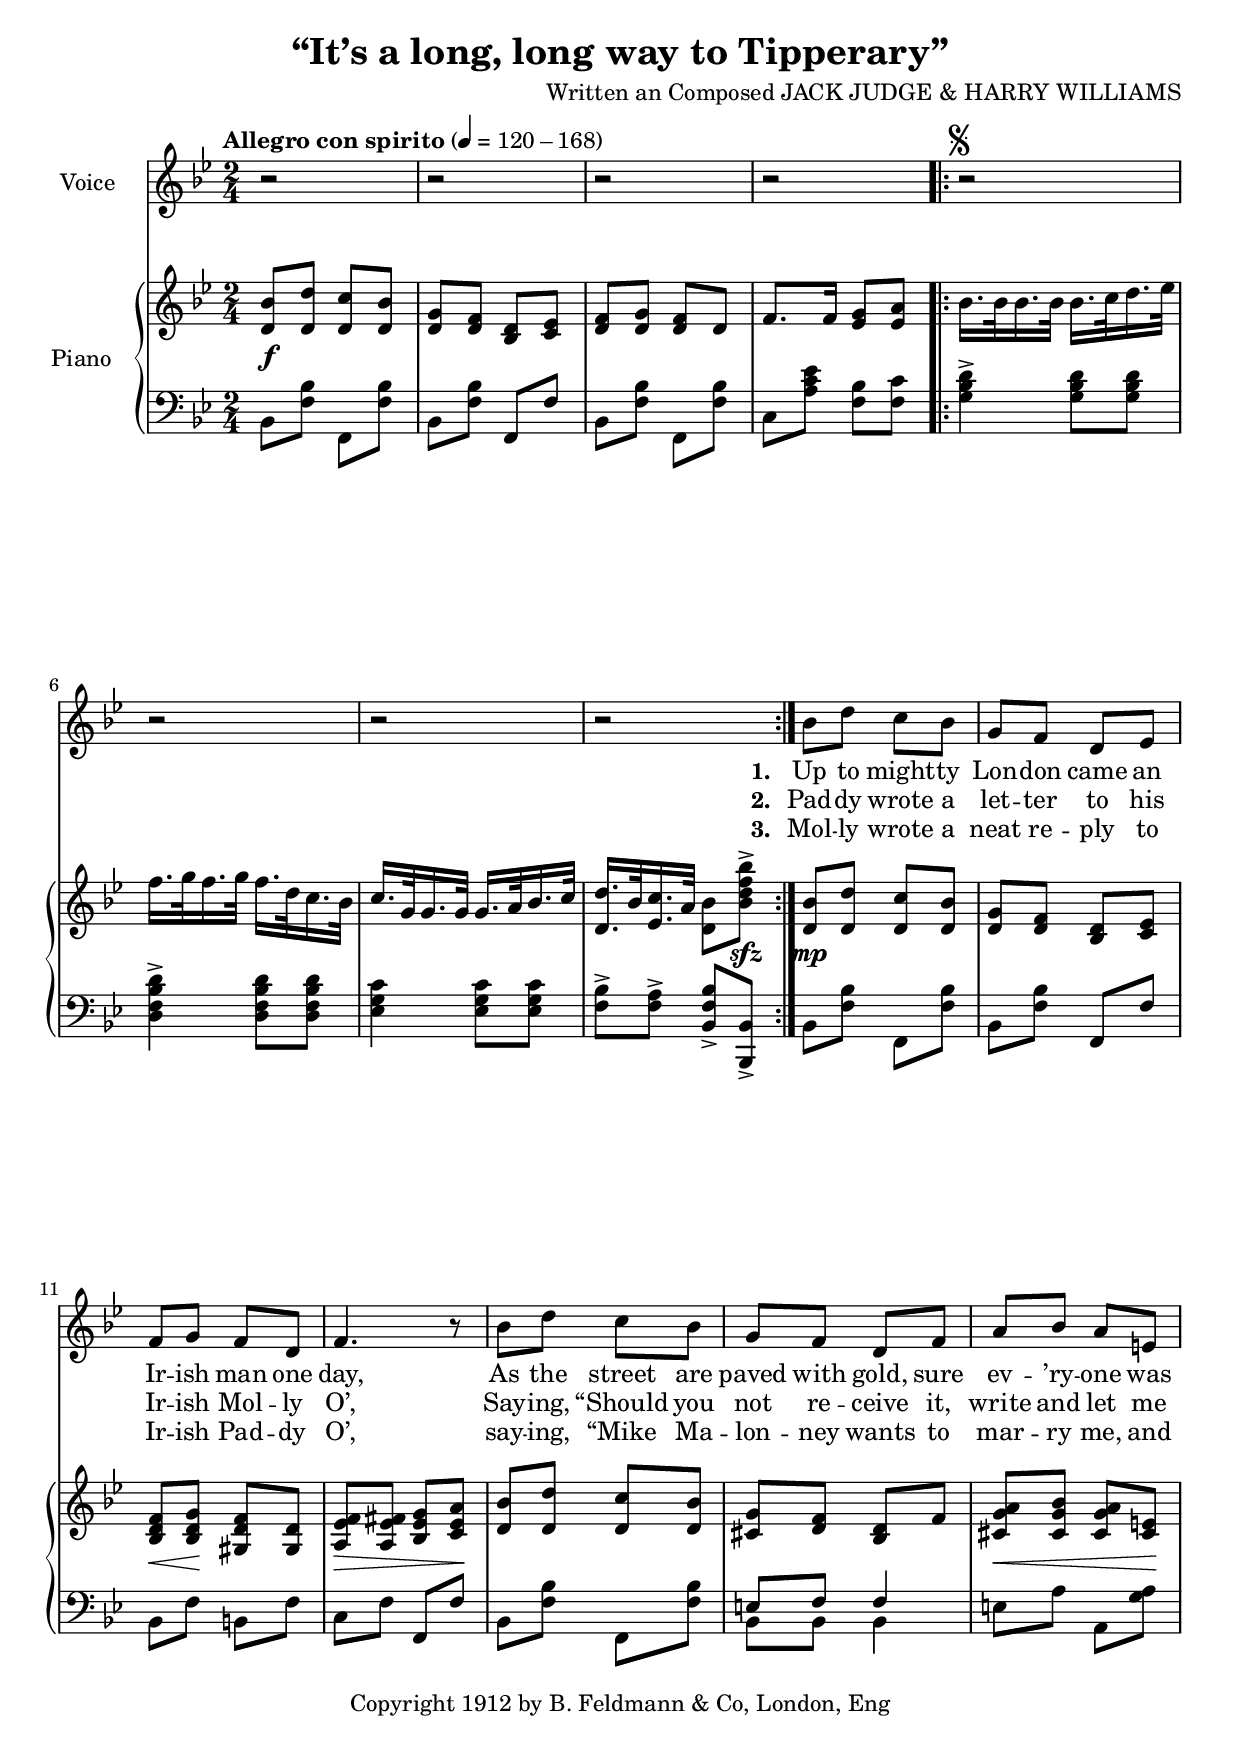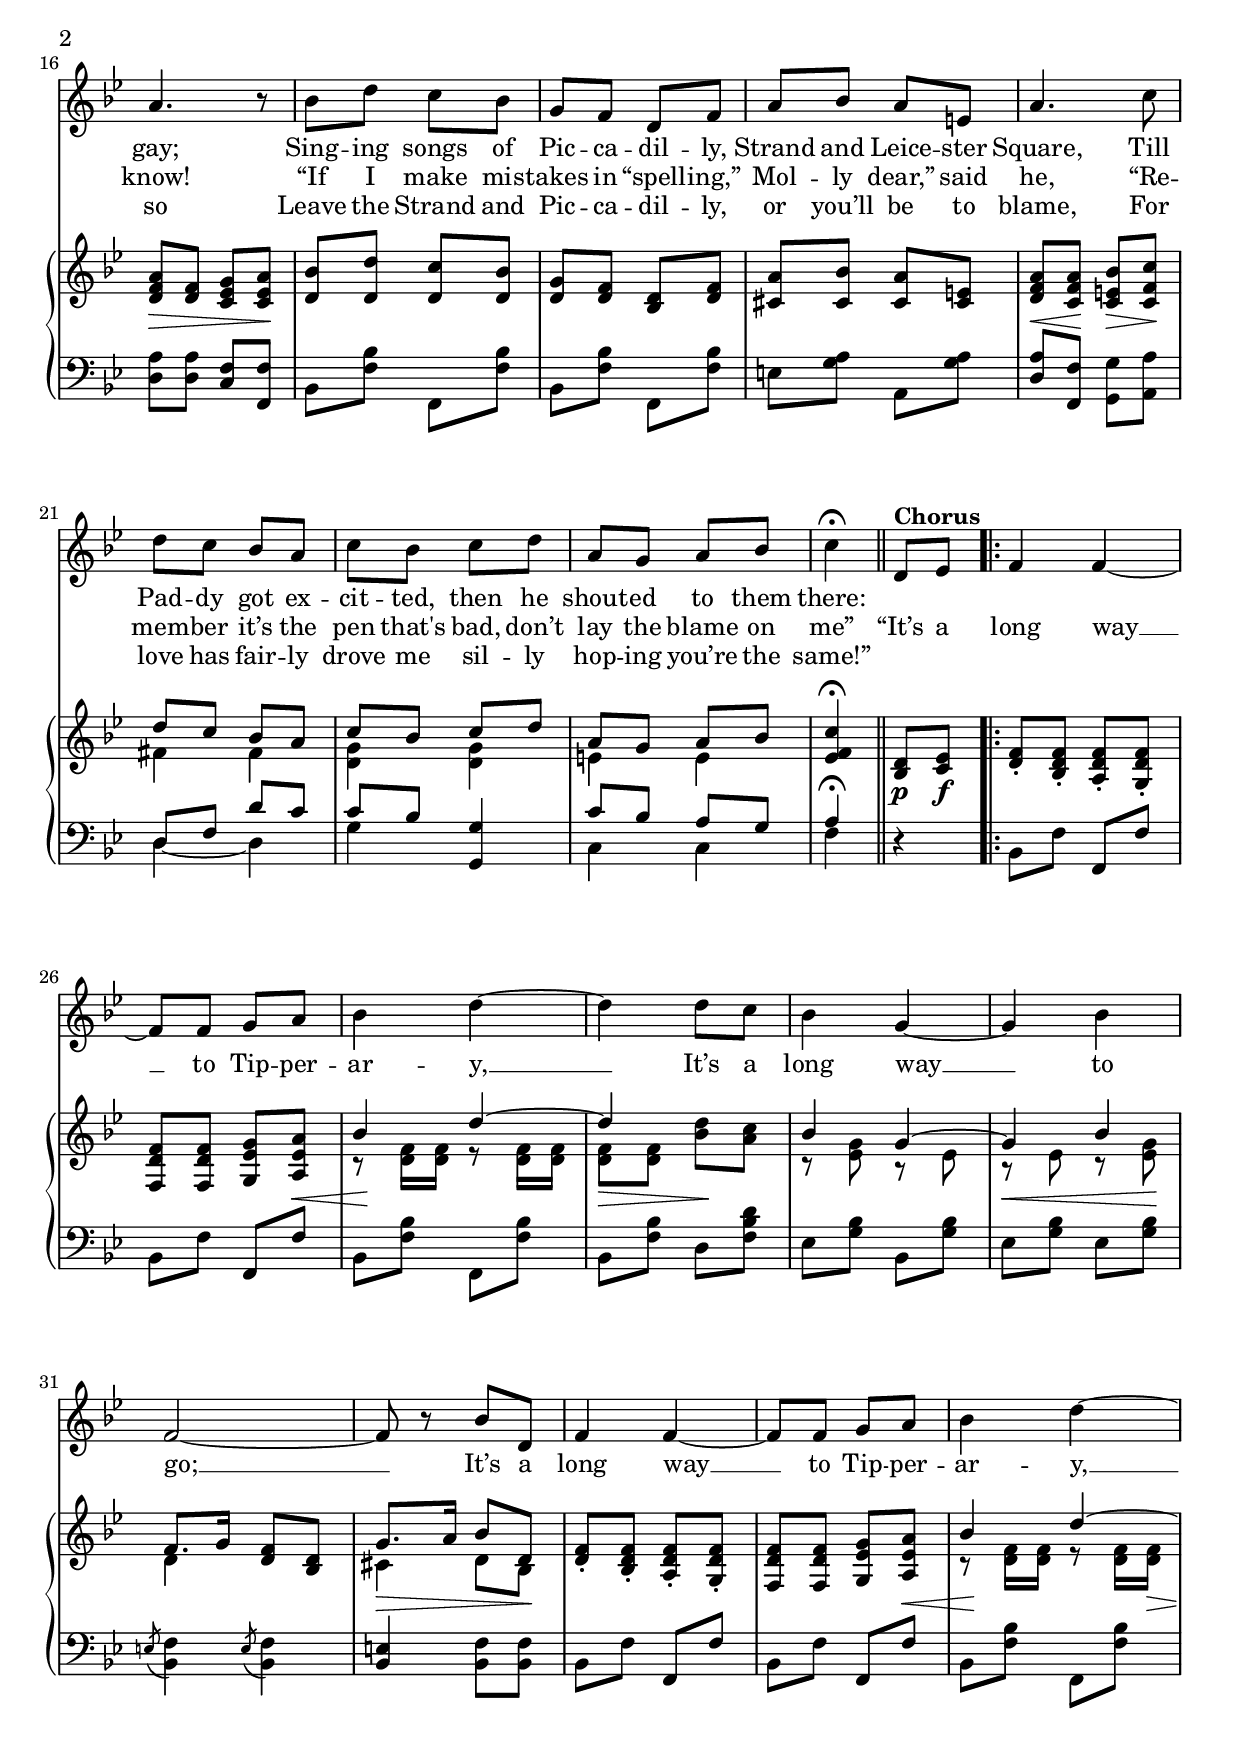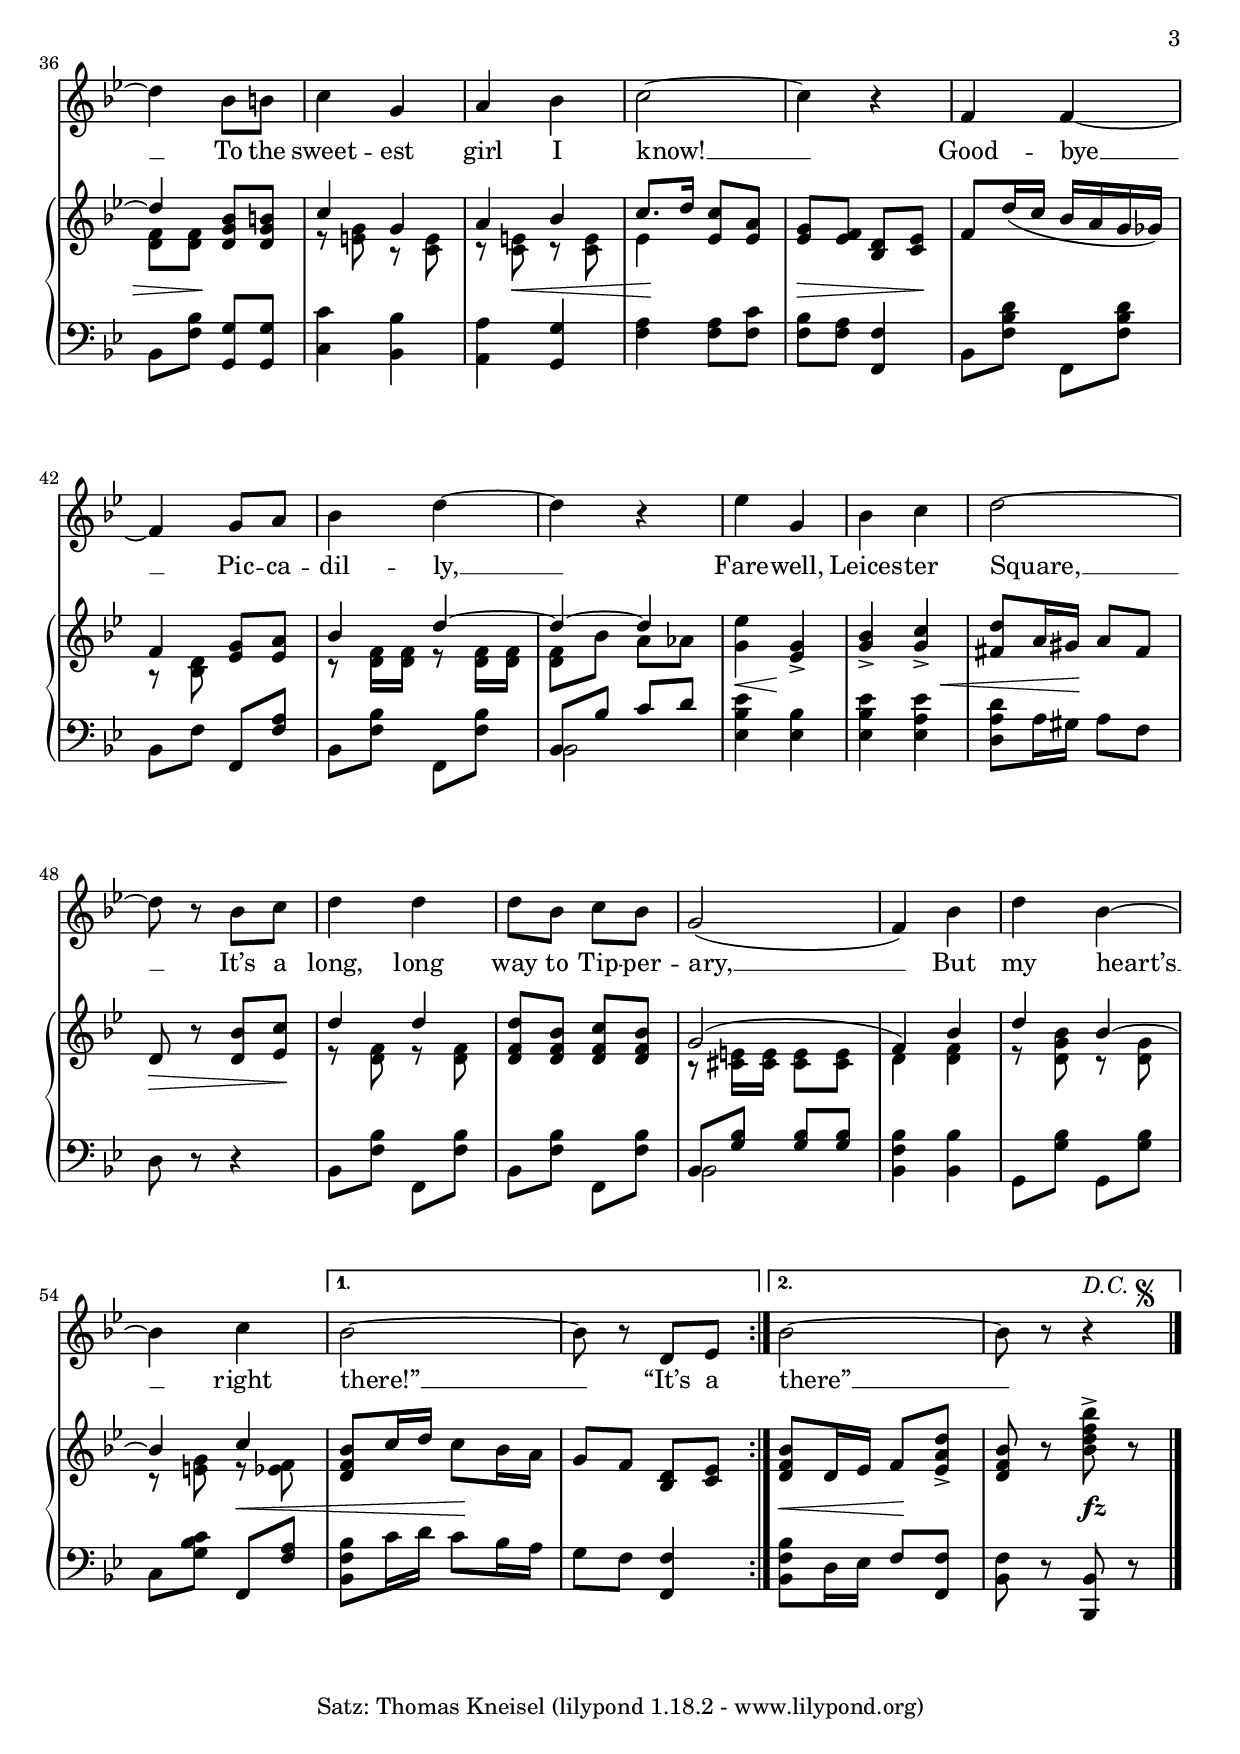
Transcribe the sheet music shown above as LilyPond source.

\version "2.18.2"

\header {
  % The following fields are centered
  %dedication = "Dedication"
  title = "“It’s a long, long way to Tipperary”"
  % subtitle = "subtitle"
  %subsubtitle = "Subsubtitle"

  % The following fields are evenly spread on one line
  % the field "instrument" also appears on following pages
  %instrument = \markup \with-color #green "Instrument"
  % poet = "poet"
  composer = "Written an Composed JACK JUDGE & HARRY WILLIAMS"

  % The following fields are placed at opposite ends of the same line
  % meter = "Meter"
  % arranger = "arranger"
  % The following fields are centered at the bottom
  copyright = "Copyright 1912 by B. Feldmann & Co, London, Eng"
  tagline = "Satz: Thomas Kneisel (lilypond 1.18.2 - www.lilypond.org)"
}

\paper {
  #(set-paper-size "a4" 'portait)
}


singerMelody = \new Voice = "melody"
\relative c'' {
  \clef "treble" \key bes \major \time 2/4
  r2 |
  r2 |
  r2 |
  r2 |
  \repeat volta 2 {
    r2^\markup { \musicglyph #"scripts.segno" } |
    r2 |
    r2 |
    r2 |
  }

  bes8 d c bes |
  g8 f d es |
  f8 g f d |
  f4. r8 |
  bes8 d c bes |
  g8 f d f |
  a8 bes a e |
  a4. r8 |
  bes8 d c bes |
  g8 f d f |
  a8 bes a e |
  a4. c8|
  d8 c bes a |
  c8 bes c d |
  a8 g a bes |
  c4\fermata \bar "||"  d,8^\markup { \bold Chorus } es |

  \repeat volta 2 {
    f4 f~ |
    f8 f g a |
    bes 4 d~ |
    d4 d8 c |
    bes4 g~ |
    g4  bes |
    f2~ |
    f8 r bes d, |
    f4 f~ |
    f8 f g a |
    bes4 d~ |
    d4 bes8 b |
    c4 g |
    a4 bes |
    c2~ |
    c4 r |
    f,4 f~ |
    f4 g8 a |
    bes4 d~ |
    d4 r |
    es4 g, |
    bes4 c |
    d2~ |
    d8 r bes c |
    d4 d |
    d8 bes c bes |
    g2( |
    f4) bes |
    d4 bes~ |
    bes4 c |
  }
  \alternative {
    {
      bes2~ |
      bes8 r d, es |
    }
    {
      bes'2~ |
      bes8 r r4^\markup { \italic D.C. \small \musicglyph #"scripts.segno" } |
      \bar "|."
    }
  }
}

pianoUpper = \new Voice \relative c' {
  \clef "treble" \key bes \major \time 2/4
  <d bes'>8 <d d'> < d c'> <d bes'> |
  <d g>8 <d f> <bes d> <c es> |
  <d f>8 <d g> <d f> d |
  f8. f16 <es g>8 <es a> |

  \repeat volta 2 {
    bes'16. bes 32 bes 16. bes 32 bes16. c32 d16. es32 |
    f16. g32 f16. g32 f16. d32 c16. bes32 |
    c16. g32 g16. g32 g16. a32 bes16. c32 |
    <d, d'>16. bes'32 <es, c'>16. a32 <d, bes'>8 <bes' d f bes>-> |
  }

  <d, bes'>8 <d d'> <d c'> <d bes'> |
  <d g>8 <d f> <bes d> <c es> |
  <bes d f>8 <bes d g> <gis d' f> <gis d'> |
  <a es' f>8 <a es' fis> <bes es g> <c es a> |
  <d bes'>8 <d d'> <d c'> <d bes'> |
  <cis g'>8 <d f> <bes d> f' |
  <cis g' a>8 <cis g' bes> <cis g' a> <cis e> |
  <d f a>8 <d f> <c es g> <c es a> |
  <d bes'>8 <d d'> <d c'> <d bes'> |
  <d g>8 <d f> <bes d> <d f> |
  <cis a'>8 <cis bes'> <cis a'> <cis e> |
  <d f a>8 <c f a> <c e bes'> <c f c'> |
  << { d'8 c bes a } \\ { fis4 fis } >> |
  << { c'8 bes c d } \\ { <d, g>4 <d g> } >> |
  << { a'8 g a bes } \\ { e,4 e } >> |
  <es f c'>4\fermata \bar "||"  <bes d>8 <c es> |

  \repeat volta 2 {
    <d f>8-. <bes d f>-. <a d f>-. <g d' f>-. |
    <f d' f>8 <f d' f> <g es' g > <a es' a> |
    << { bes'4 d~ d s } \\ { r8 <d, f>16 <d f> r8 <d f>16 <d f> <d f>8 <d f> <bes' d> <a c> } >> |
    << { bes4 g~ g bes } \\ { r8 <es, g> r es r es r <es g> } >> |
    << { f8. g16  <d f>8 <bes d> } \\ { d4 s } >> |
    << { g8. a16  bes8 d, } \\ { cis4 d8 bes } >> |
    <d f>8-. <bes d f>-. <a d f>-. <g d' f>-. |
    <f d' f>8 <f d' f> <g es' g> <a es' a> |
    << { bes'4 d~ d } \\ { r8 <d, f>16 <d f> r8 <d f>16 <d f> <d f>8 <d f>  } >> < d g bes>8 <d g b> |
    << { c'4 g } \\ { r8 <e g> r <c e> } >> |
    << { a'4 bes } \\ { r8 <c, e> r <c e> } >> |
    << { c'8. d16 } \\ { es,4 } >> <es c'>8 <es a> |
    <es g>8 <es f> <bes d> <c es> |
    f8 d'16( c bes a g ges) |
    << { f4 } \\ { r8 <bes, d> } >> <es g> <es a> |
    << { bes'4 d~ d~ d } \\ { r8 <d, f>16 <d f> r8 <d f>16 <d f> <d f>8 bes' a as } >> |
    <g es'>4 <es g>-> |
    <g bes>4-> <g c>-> |
    <fis d'>8 a16 gis a8 fis |
    d8 r <d bes'> <es c'> |
    << { d'4 d } \\ { r8 <d, f> r <d f> } >> |
    <d f d'>8 <d f bes> <d f c'> <d f bes> |
    << { g2( f4) bes } \\ { r8 <cis, e>16 <cis e> <cis e>8 <cis e> d4 <d f> } >> |
    << { d'4 bes~ bes c } \\ { r8 <d, g bes> r <d g> r <e g> r <es f> } >> |
  }
  \alternative {
    {
      < d f bes>8 c'16 d c8 bes16 a |
      g8 f <bes, d> <c es> |
    }
    {
      <d f bes>8 d16 es f8 <es a d>-> |
      <d f bes>8 r <bes' d f bes>-> r |
      \bar "|."
    }
  }
}

pianoLower = \new Voice \relative c' {
  \clef "bass" \key bes \major \time 2/4
  bes,8 <f' bes> f, <f' bes> |
  bes,8 <f' bes> f, f' |
  bes,8 <f' bes> f, <f' bes> |
  c8 <a' c es> <f bes> <f c'> |

  \repeat volta 2 {
    <g bes d>4-> <g bes d>8<g bes d> |
    <d f bes d>4-> <d f bes d>8 <d f bes d> |
    <es g c>4 <es g c>8 <es g c> |
    <f bes>8-> <f a>-> <bes, f' bes>-> <bes, bes'>-> |
  }

  bes'8 <f' bes> f, <f' bes> |
  bes,8 <f' bes> f, f' |
  bes,8 f' b, f' |
  c8 f f, f' |
  bes,8 <f' bes> f, <f' bes> |
  << { e8 f f4 } \\ { bes,8 bes bes4 } >> |
  e8 a a, <g' a> |
  <d a'>8 <d a'> <c f> <f, f'> |
  bes8 <f' bes> f, <f' bes> |
  bes,8 <f' bes> f, <f' bes> |
  e8 <g a> a, <g'a> |
  <d a'>8 <f, f'> <g g'> <a a'> |
  << { d8 f d' c } \\ { d,4~ d } >> |
  << { c'8 bes <g, g'>4 } \\ { g'4 s } >> |
  << { c8 bes a g } \\ { c,4 c } >> |
  << { a'4\fermata } \\ { f4 } >> \bar "||"  r4 |

  \repeat volta 2 {
    bes,8 f' f, f' |
    bes,8 f' f, f' |
    bes,8 <f' bes> f, <f' bes> |
    bes,8 <f' bes> d <f bes d> |
    es8 <g bes> bes, <g' bes> |
    es8 <g bes> es <g bes> |
    \acciaccatura e8 <bes f'>4 \acciaccatura e8 <bes f'>4 |
    <bes e >4 <bes f'>8 <bes f'> |
    bes8 f' f, f' |
    bes,8 f' f, f' |
    bes,8 <f' bes> f, <f' bes> |
    bes,8 <f' bes> <g, g'> <g g'> |
    <c c'>4 <bes bes'> |
    <a a'> <g g'> |
    <f' a>4 <f a>8 <f c'> |
    <f bes>8 <f a> <f, f'>4 |
    bes8 <f' bes d> f, <f' bes d> |
    bes,8 f' f, <f' a> |
    bes,8 <f' bes> f, <f' bes> |
    << { bes, bes' c d } \\ { bes,2 } >> |
    <es bes' es>4 <es bes'> |
    <es bes' es>4 <es a es'> |
    <d a' d>8 a'16 gis a8 f |
    d8 r r4 |
    bes8 <f' bes> f, <f' bes> |
    bes,8 <f' bes> f, <f' bes> |
    << { bes,8 <g' bes> <g bes> <g bes> } \\ { bes,2 } >> |
    <bes f' bes>4 <bes bes'> |
    g8 <g' bes> g, <g' bes> |
    c,8 <g' bes c> f, <f' a> |
  }
  \alternative {
    {
      <bes, f' bes>8 c'16 d c8 bes16 a |
      g8 f <f, f'>4 |
    }
    {
      <bes f' bes>8 d16 es f8 <f, f'> |
      <bes f'>8 r <bes, bes'> r |
      \bar "|."
    }
  }
}

pianoDynamics = \new Dynamics {
  s8\f s s4 |
  s2 |
  s2 |
  s2 |
  \repeat volta 2 {
    s2 |
    s2 |
    s2 |
    s4 s8 s8\sfz |
  }
  s8\mp s s4 |
  s2 |
  s8\< s8\! s4 |
  s8\> s s s\! |
  s2 |
  s2 |
  s8\< s s s\!
  s8\> s s s\! |
  s2 |
  s2 |
  s2 |
  s8\< s\! s\> s\! |
  s2 |
  s2 |
  s2 |
  s4 s8\p s\f |

  \repeat volta 2 {
    s2 |
    s4 s8 \override Hairpin.to-barline = ##f s8\< |
    s8\! \override Hairpin.to-barline = ##t s s4 |
    s8\> s s\! s |
    s2 |
    s8\< s s s\! |
    s2 |
    s8\> s s s\! |
    s2 |
    s4 s8 \override Hairpin.to-barline = ##f s8\< |
    s8\! \override Hairpin.to-barline = ##t s s s16 s\> |
    s8 s \! s s |
    s2 |
    s8 \override Hairpin.to-barline = ##f s8\< s4 |
    \override Hairpin.to-barline = ##t s4\! s4 |
    s8\> s s s\! |
    s2 |
    s2 |
    s2 |
    s2 |
    s8.\< s16\! s8 s |
    s8 s s s\< |
    s8 s16 s\! s4 |
    s8\> s s s\! |
    s2 |
    s2 |
    s2 |
    s2 |
    s2 |
    s4 s8\< s |
  }
  \alternative {
    {
      s4 s8\! s |
      s2 |
    }
    {
      s8\< s s\! s |
      s4 s8\fz s |
    }


  }
  \bar "|."
}

stanzaOne = \lyricmode {
  \set stanza = #"1. "
  Up to might -- ty Lon -- don came an Ir -- ish man one day,
  As the street are paved with gold, sure ev -- ’ry -- one was gay;
  Sing -- ing songs of Pic -- ca -- dil -- ly, Strand and Leice -- ster Square,
  Till Pad -- dy got ex -- cit -- ted, then he shout -- ed to them there:
}

stanzaTwo = \lyricmode {
  \set stanza = #"2. "
  Pad -- dy wrote a let -- ter to his Ir -- ish Mol -- ly O’,
  Say -- ing, “Should you not re -- ceive it, write and let me know!
  “If I make mis -- takes in “spell -- ing,” Mol -- ly dear,” said he,
  “Re -- mem -- ber it’s the pen that's bad, don’t  lay the blame on me”

  “It’s a long way __ to Tip -- per -- ar -- y, __
  It’s a long way __ to go; __
  It’s a long way __ to Tip -- per -- ar -- y, __
  To the sweet -- est girl I know! __
  Good -- bye __ Pic -- ca -- dil -- ly, __
  Fare -- well, Leices -- ter Square, __
  It’s a long, long way to Tip -- per -- ary, __
  But my heart’s __ right there!” __
  “It’s a
  there” __
}

stanzaThree = \lyricmode {
  \set stanza = #"3. "
  Mol -- ly wrote a neat re -- ply to Ir -- ish Pad -- dy O’,
  say -- ing, “Mike Ma -- lon -- ney wants to mar -- ry me, and so
  Leave the Strand and Pic -- ca -- dil -- ly, or you’ll be to blame,
  For love has fair -- ly drove me sil -- ly hop -- ing you’re the same!”
}

\book {
  % This is for printing
  \score {
    <<
      \new Staff \with {
        instrumentName = #"Voice"
      }
      {
        \tempo "Allegro con spirito" 4 = 120 - 168
        \singerMelody
      }
      \new Lyrics \lyricsto "melody" { \stanzaOne }
      \new Lyrics \lyricsto "melody" { \stanzaTwo }
      \new Lyrics \lyricsto "melody" { \stanzaThree }
      \new PianoStaff {
        <<
          \set PianoStaff.instrumentName = #"Piano  "
          \new Staff { \pianoUpper }
          \pianoDynamics
          \new Staff { \pianoLower }
        >>
      }
    >>

    \layout {
      \context {
        \Score
        \override SpacingSpanner.base-shortest-duration = #(ly:make-moment 1/24)
      }
    }
  }
}

